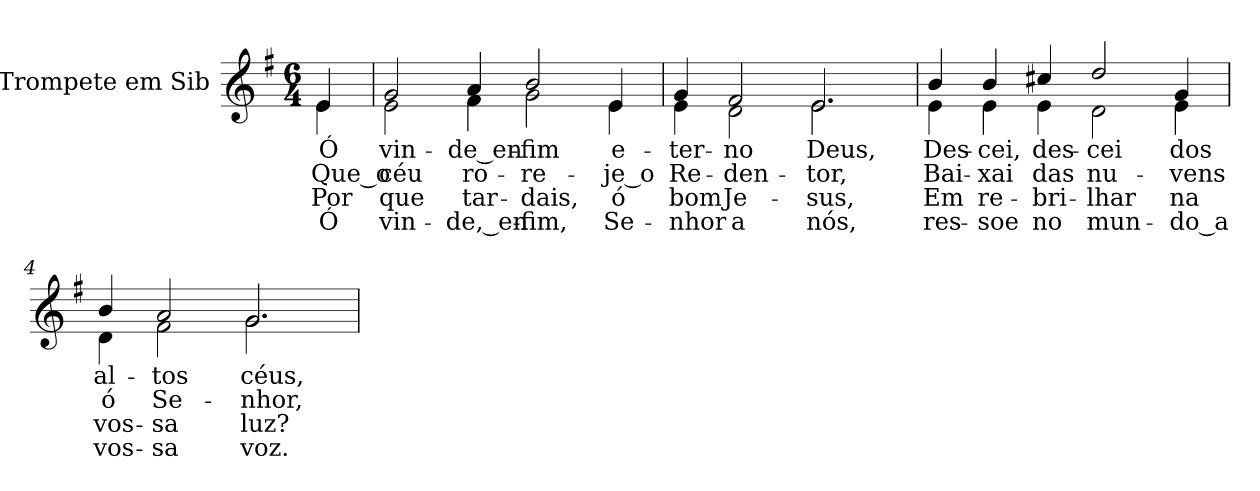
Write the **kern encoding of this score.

**kern	**text	**text	**text	**text
*part1	*part1	*part1	*part1	*part1
*staff1	*staff1	*staff1	*staff1	*staff1
*I"Trompete em Sib	*	*	*	*
*I'Tpte.	*	*	*	*
!!LO:PB:g=z
*clefG2	*	*	*	*
*ITrd1c2	*	*	*	*
*k[b-]	*	*	*	*
*d:	*	*	*	*
*M6/4	*	*	*	*
*MM100	*	*	*	*
=	=	=	=	=
!LO:TX:b:cj:t=1.	!	!	!	!
!LO:TX:b:cj:t=2.	!	!	!	!
!LO:TX:b:cj:t=3.	!	!	!	!
!LO:TX:b:cj:t=4.	!	!	!	!
!	!LO:LY:b:color=#000000	!LO:LY:b:color=#000000	!LO:LY:b:color=#000000	!LO:LY:b:color=#000000
*^	*	*	*	*
4di/	4di\	Ó	Que_o	Por	Ó
=1	=1	=1	=1	=1	=1
!	!	!LO:LY:b:color=#000000	!LO:LY:b:color=#000000	!LO:LY:b:color=#000000	!LO:LY:b:color=#000000
2fi/	2di\	vin-	céu	que	vin-
!	!	!LO:LY:b:color=#000000	!LO:LY:b:color=#000000	!LO:LY:b:color=#000000	!LO:LY:b:color=#000000
4gi/	4ei\	-de_en-	ro-	tar-	-de,_en-
!	!	!LO:LY:b:color=#000000	!LO:LY:b:color=#000000	!LO:LY:b:color=#000000	!LO:LY:b:color=#000000
2ai/	2fi\	-fim	-re-	-dais,	-fim,
!	!	!LO:LY:b:color=#000000	!LO:LY:b:color=#000000	!LO:LY:b:color=#000000	!LO:LY:b:color=#000000
4di/	4di\	e-	-je_o	ó	Se-
=2	=2	=2	=2	=2	=2
!	!	!LO:LY:b:color=#000000	!LO:LY:b:color=#000000	!LO:LY:b:color=#000000	!LO:LY:b:color=#000000
4fi/	4di\	-ter-	Re-	bom	-nhor
!	!	!LO:LY:b:color=#000000	!LO:LY:b:color=#000000	!LO:LY:b:color=#000000	!LO:LY:b:color=#000000
2ei/	2ci\	-no	-den-	Je-	a
!	!	!LO:LY:b:color=#000000	!LO:LY:b:color=#000000	!LO:LY:b:color=#000000	!LO:LY:b:color=#000000
2.di/	2.di\	Deus,	-tor,	-sus,	nós,
=3	=3	=3	=3	=3	=3
!	!	!LO:LY:b:color=#000000	!LO:LY:b:color=#000000	!LO:LY:b:color=#000000	!LO:LY:b:color=#000000
4ai/	4di\	Des-	Bai-	Em	res-
!	!	!LO:LY:b:color=#000000	!LO:LY:b:color=#000000	!LO:LY:b:color=#000000	!LO:LY:b:color=#000000
4ai/	4di\	-cei,	-xai	re-	-soe
!	!	!LO:LY:b:color=#000000	!LO:LY:b:color=#000000	!LO:LY:b:color=#000000	!LO:LY:b:color=#000000
4bni/	4di\	des-	das	-bri-	no
!	!	!LO:LY:b:color=#000000	!LO:LY:b:color=#000000	!LO:LY:b:color=#000000	!LO:LY:b:color=#000000
2cci/	2ci\	-cei	nu-	-lhar	mun-
!	!	!LO:LY:b:color=#000000	!LO:LY:b:color=#000000	!LO:LY:b:color=#000000	!LO:LY:b:color=#000000
4fi/	4di\	dos	-vens	na	-do_a
=4	=4	=4	=4	=4	=4
!	!	!LO:LY:b:color=#000000	!LO:LY:b:color=#000000	!LO:LY:b:color=#000000	!LO:LY:b:color=#000000
4ai/	4ci\	al-	ó	vos-	vos-
!	!	!LO:LY:b:color=#000000	!LO:LY:b:color=#000000	!LO:LY:b:color=#000000	!LO:LY:b:color=#000000
2gi/	2ei\	-tos	Se-	-sa	-sa
!	!	!LO:LY:b:color=#000000	!LO:LY:b:color=#000000	!LO:LY:b:color=#000000	!LO:LY:b:color=#000000
2.fi/	2.fi\	céus,	-nhor,	luz?	voz.
*v	*v	*	*	*	*
=	=	=	=	=
*-	*-	*-	*-	*-
